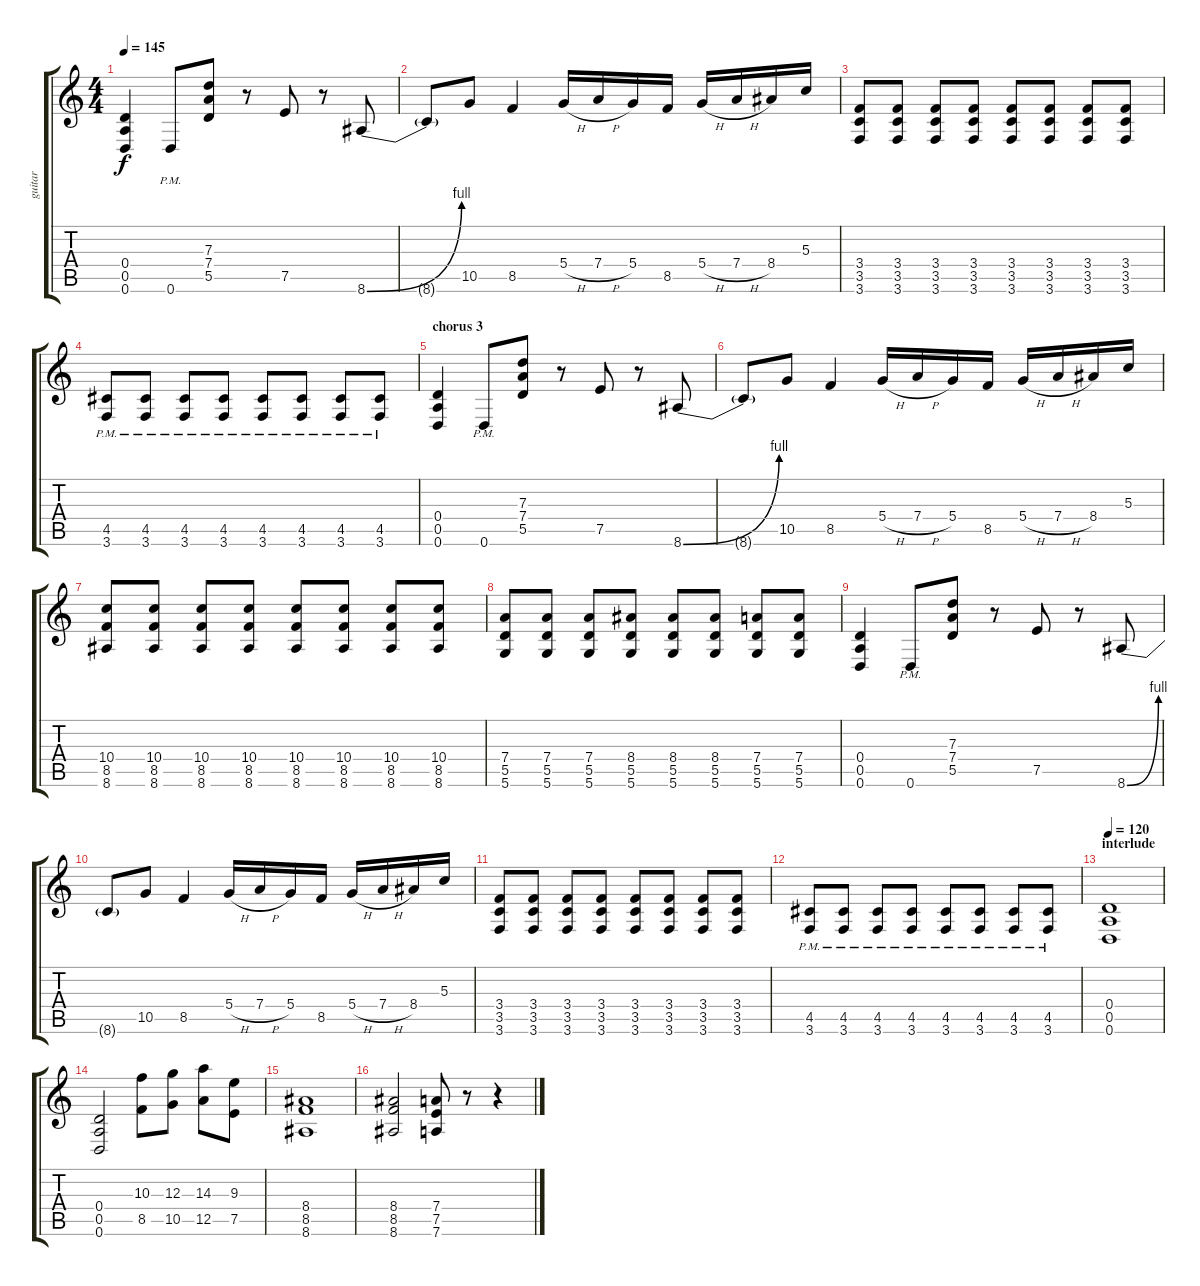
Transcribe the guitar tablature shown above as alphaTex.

\track ("guitar" "guitar") {instrument distortionguitar}
\staff {score tabs}
\tuning (E4 B3 G3 D3 A2 D2) {hide}
\ts (4 4)
\tempo 145
\clef g2
\ks c
(0.4 0.5 0.6).4{dy f} 0.6{pm}.8 (7.3 7.4 5.5).8 r.8 7.5.8 r.8 8.6{be (bend 0 0 60 4)}.8 |
8.6{t}.8 10.5.8 8.5.4 5.4{h}.16 7.4{h}.16 5.4.16 8.5.16 5.4{h}.16 7.4{h}.16 8.4.16 5.3.16 |
(3.4 3.5 3.6).8 (3.4 3.5 3.6).8 (3.4 3.5 3.6).8 (3.4 3.5 3.6).8 (3.4 3.5 3.6).8 (3.4 3.5 3.6).8 (3.4 3.5 3.6).8 (3.4 3.5 3.6).8 |
(4.5{pm} 3.6{pm}).8 (4.5{pm} 3.6{pm}).8 (4.5{pm} 3.6{pm}).8 (4.5{pm} 3.6{pm}).8 (4.5{pm} 3.6{pm}).8 (4.5{pm} 3.6{pm}).8 (4.5{pm} 3.6{pm}).8 (4.5{pm} 3.6{pm}).8 |
\section ("" "chorus 3")
(0.4 0.5 0.6).4 0.6{pm}.8 (7.3 7.4 5.5).8 r.8 7.5.8 r.8 8.6{be (bend 0 0 60 4)}.8 |
8.6{t}.8 10.5.8 8.5.4 5.4{h}.16 7.4{h}.16 5.4.16 8.5.16 5.4{h}.16 7.4{h}.16 8.4.16 5.3.16 |
(10.4 8.5 8.6).8 (10.4 8.5 8.6).8 (10.4 8.5 8.6).8 (10.4 8.5 8.6).8 (10.4 8.5 8.6).8 (10.4 8.5 8.6).8 (10.4 8.5 8.6).8 (10.4 8.5 8.6).8 |
(7.4 5.5 5.6).8 (7.4 5.5 5.6).8 (7.4 5.5 5.6).8 (8.4 5.5 5.6).8 (8.4 5.5 5.6).8 (8.4 5.5 5.6).8 (7.4 5.5 5.6).8 (7.4 5.5 5.6).8 |
(0.4 0.5 0.6).4 0.6{pm}.8 (7.3 7.4 5.5).8 r.8 7.5.8 r.8 8.6{be (bend 0 0 60 4)}.8 |
8.6{t}.8 10.5.8 8.5.4 5.4{h}.16 7.4{h}.16 5.4.16 8.5.16 5.4{h}.16 7.4{h}.16 8.4.16 5.3.16 |
(3.4 3.5 3.6).8 (3.4 3.5 3.6).8 (3.4 3.5 3.6).8 (3.4 3.5 3.6).8 (3.4 3.5 3.6).8 (3.4 3.5 3.6).8 (3.4 3.5 3.6).8 (3.4 3.5 3.6).8 |
(4.5{pm} 3.6{pm}).8 (4.5{pm} 3.6{pm}).8 (4.5{pm} 3.6{pm}).8 (4.5{pm} 3.6{pm}).8 (4.5{pm} 3.6{pm}).8 (4.5{pm} 3.6{pm}).8 (4.5{pm} 3.6{pm}).8 (4.5{pm} 3.6{pm}).8 |
\section ("" "interlude")
\tempo 120
(0.4 0.5 0.6).1 |
(0.4 0.5 0.6).2 (10.3 8.5).8 (12.3 10.5).8 (14.3 12.5).8 (9.3 7.5).8 |
(8.4 8.5 8.6).1 |
(8.4 8.5 8.6).2 (7.4 7.5 7.6).8 r.8 r.4
